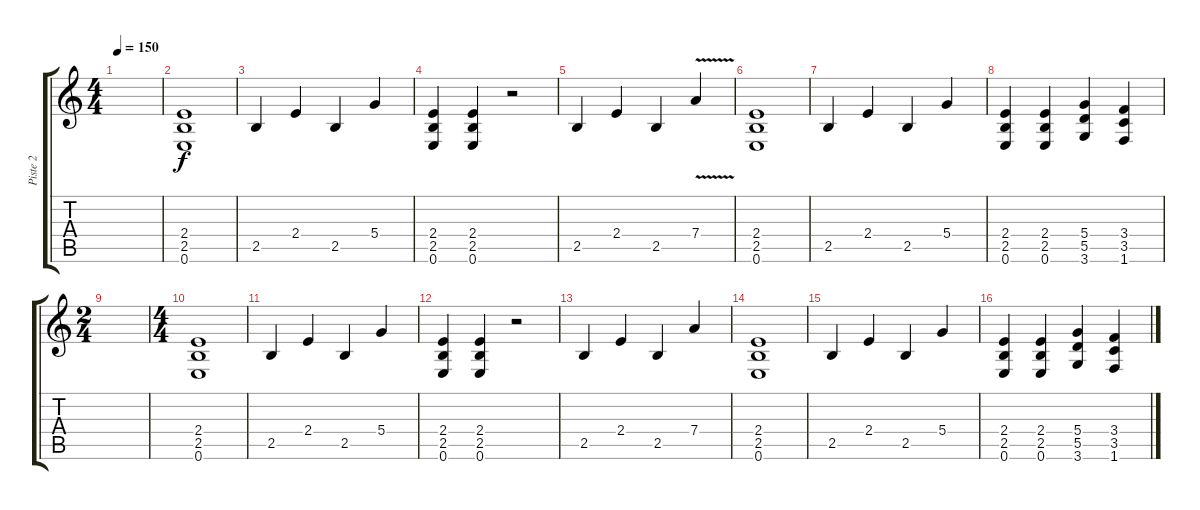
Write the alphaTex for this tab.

\track ("Piste 2" "Piste 2") {instrument distortionguitar}
\staff {score tabs}
\tuning (E4 B3 G3 D3 A2 E2) {hide}
\ts (4 4)
\tempo 150
\clef g2
\ks c
|
(2.4 2.5 0.6).1 |
2.5.4 2.4.4 2.5.4 5.4.4 |
(2.4 2.5 0.6).4 (2.4 2.5 0.6).4 r.2 |
2.5.4 2.4.4 2.5.4 7.4{v}.4 |
(2.4 2.5 0.6).1 |
2.5.4 2.4.4 2.5.4 5.4.4 |
(2.4 2.5 0.6).4 (2.4 2.5 0.6).4 (5.4 5.5 3.6).4 (3.4 3.5 1.6).4 |
\ts (2 4)
|
\ts (4 4)
(2.4 2.5 0.6).1 |
2.5.4 2.4.4 2.5.4 5.4.4 |
(2.4 2.5 0.6).4 (2.4 2.5 0.6).4 r.2 |
2.5.4 2.4.4 2.5.4 7.4.4 |
(2.4 2.5 0.6).1 |
2.5.4 2.4.4 2.5.4 5.4.4 |
(2.4 2.5 0.6).4 (2.4 2.5 0.6).4 (5.4 5.5 3.6).4 (3.4 3.5 1.6).4
